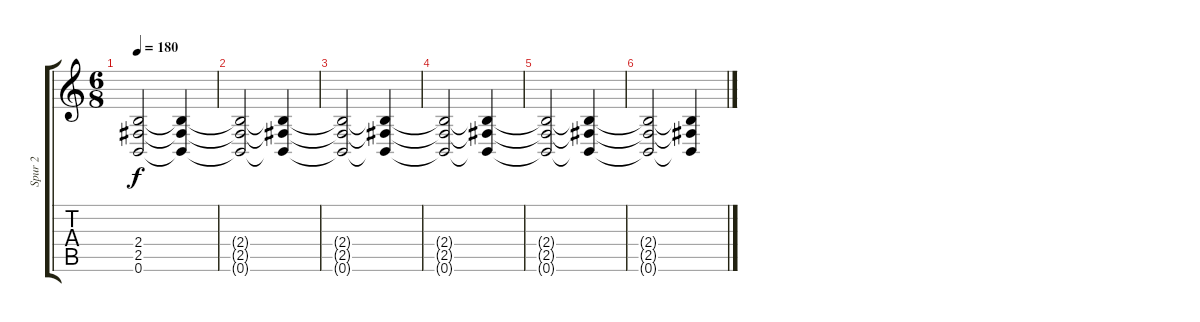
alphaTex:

\track ("Spur 2" "Spur 2") {instrument distortionguitar}
\staff {score tabs}
\tuning (B3 Gb3 D3 A2 E2 B1) {hide}
\ts (6 8)
\tempo 180
\clef g2
\ks c
(2.4 2.5 0.6).2{dy f} (2.4{t} 2.5{t} 0.6{t}).4 |
(2.4{t} 2.5{t} 0.6{t}).2 (2.4{t} 2.5{t} 0.6{t}).4 |
(2.4{t} 2.5{t} 0.6{t}).2 (2.4{t} 2.5{t} 0.6{t}).4 |
(2.4{t} 2.5{t} 0.6{t}).2 (2.4{t} 2.5{t} 0.6{t}).4 |
(2.4{t} 2.5{t} 0.6{t}).2 (2.4{t} 2.5{t} 0.6{t}).4 |
(2.4{t} 2.5{t} 0.6{t}).2 (2.4{t} 2.5{t} 0.6{t}).4
